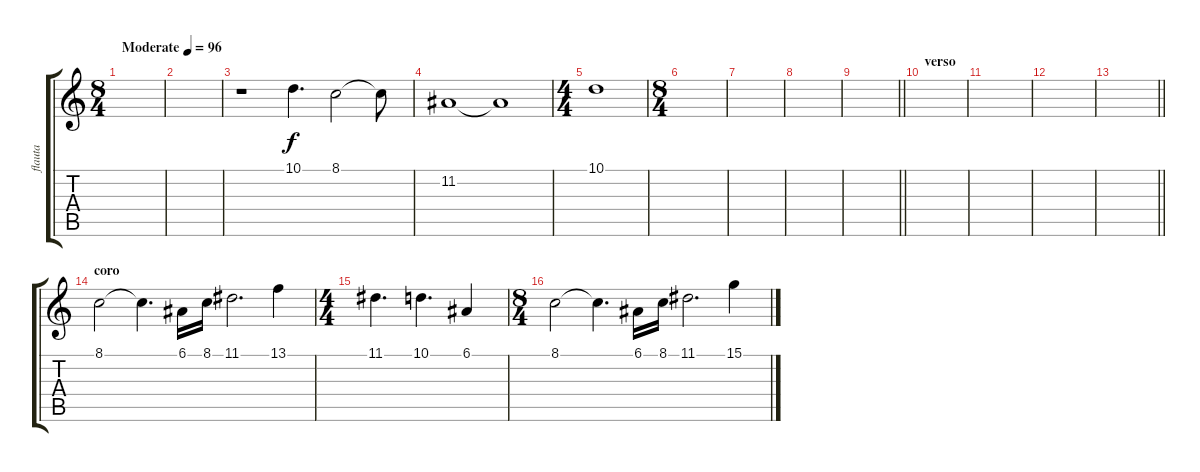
\track ("flauta" "flauta") {instrument panflute}
\staff {score tabs}
\tuning (E4 B3 G3 D3 A2 E2) {hide}
\ts (8 4)
\tempo (96 "Moderate")
\clef g2
\ks c
|
|
r.1 10.1.4{d} 8.1.2 8.1{t}.8 |
11.2.1 11.2{t}.1 |
\ts (4 4)
10.1.1 |
\ts (8 4)
|
|
|
\barLineRight lightlight
|
\section ("" "verso")
|
|
|
\barLineRight lightlight
|
\section ("" "coro")
8.1.2{volume 15 instrument fx5brightness} 8.1{t}.4{d} 6.1.16 8.1.16 11.1.2{d} 13.1.4 |
\ts (4 4)
11.1.4{d} 10.1.4{d} 6.1.4 |
\ts (8 4)
8.1.2 8.1{t}.4{d} 6.1.16 8.1.16 11.1.2{d} 15.1.4
